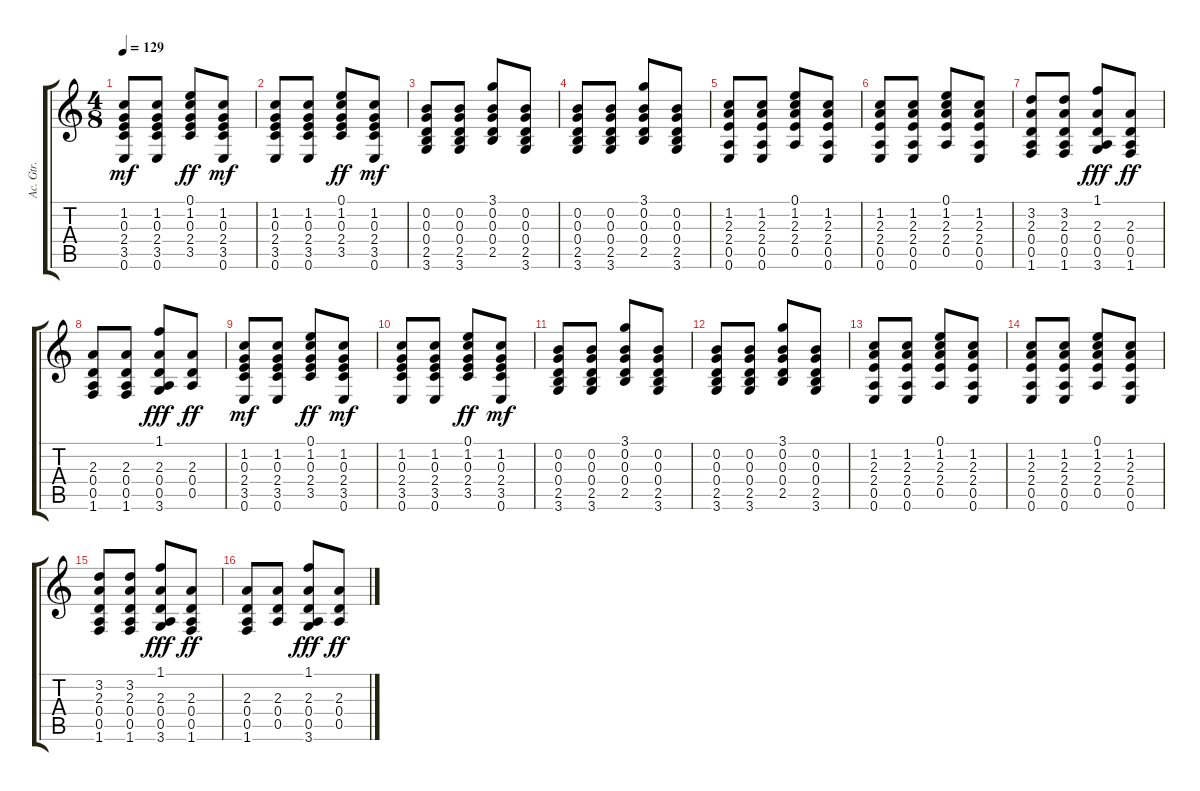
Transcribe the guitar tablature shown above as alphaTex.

\track ("Ac. Gtr." "Ac. Gtr.") {instrument acousticguitarsteel}
\staff {score tabs}
\tuning (E4 B3 G3 D3 A2 E2) {hide}
\ts (4 8)
\tempo 129
\clef g2
\ks c
(1.2 0.3 2.4 3.5 0.6).8{dy mf} (1.2 0.3 2.4 3.5 0.6).8 (0.1 1.2 0.3 2.4 3.5).8{dy ff} (1.2 0.3 2.4 3.5 0.6).8{dy mf} |
(1.2 0.3 2.4 3.5 0.6).8 (1.2 0.3 2.4 3.5 0.6).8 (0.1 1.2 0.3 2.4 3.5).8{dy ff} (1.2 0.3 2.4 3.5 0.6).8{dy mf} |
(0.2 0.3 0.4 2.5 3.6).8 (0.2 0.3 0.4 2.5 3.6).8 (3.1 0.2 0.3 0.4 2.5).8 (0.2 0.3 0.4 2.5 3.6).8 |
(0.2 0.3 0.4 2.5 3.6).8 (0.2 0.3 0.4 2.5 3.6).8 (3.1 0.2 0.3 0.4 2.5).8 (0.2 0.3 0.4 2.5 3.6).8 |
(1.2 2.3 2.4 0.5 0.6).8 (1.2 2.3 2.4 0.5 0.6).8 (0.1 1.2 2.3 2.4 0.5).8 (1.2 2.3 2.4 0.5 0.6).8 |
(1.2 2.3 2.4 0.5 0.6).8 (1.2 2.3 2.4 0.5 0.6).8 (0.1 1.2 2.3 2.4 0.5).8 (1.2 2.3 2.4 0.5 0.6).8 |
(3.2 2.3 0.4 0.5 1.6).8 (3.2 2.3 0.4 0.5 1.6).8 (1.1 2.3 0.4 0.5 3.6).8{dy fff} (2.3 0.4 0.5 1.6).8{dy ff} |
(2.3 0.4 0.5 1.6).8 (2.3 0.4 0.5 1.6).8 (1.1 2.3 0.4 0.5 3.6).8{dy fff} (2.3 0.4 0.5).8{dy ff} |
(1.2 0.3 2.4 3.5 0.6).8{dy mf} (1.2 0.3 2.4 3.5 0.6).8 (0.1 1.2 0.3 2.4 3.5).8{dy ff} (1.2 0.3 2.4 3.5 0.6).8{dy mf} |
(1.2 0.3 2.4 3.5 0.6).8 (1.2 0.3 2.4 3.5 0.6).8 (0.1 1.2 0.3 2.4 3.5).8{dy ff} (1.2 0.3 2.4 3.5 0.6).8{dy mf} |
(0.2 0.3 0.4 2.5 3.6).8 (0.2 0.3 0.4 2.5 3.6).8 (3.1 0.2 0.3 0.4 2.5).8 (0.2 0.3 0.4 2.5 3.6).8 |
(0.2 0.3 0.4 2.5 3.6).8 (0.2 0.3 0.4 2.5 3.6).8 (3.1 0.2 0.3 0.4 2.5).8 (0.2 0.3 0.4 2.5 3.6).8 |
(1.2 2.3 2.4 0.5 0.6).8 (1.2 2.3 2.4 0.5 0.6).8 (0.1 1.2 2.3 2.4 0.5).8 (1.2 2.3 2.4 0.5 0.6).8 |
(1.2 2.3 2.4 0.5 0.6).8 (1.2 2.3 2.4 0.5 0.6).8 (0.1 1.2 2.3 2.4 0.5).8 (1.2 2.3 2.4 0.5 0.6).8 |
(3.2 2.3 0.4 0.5 1.6).8 (3.2 2.3 0.4 0.5 1.6).8 (1.1 2.3 0.4 0.5 3.6).8{dy fff} (2.3 0.4 0.5 1.6).8{dy ff} |
(2.3 0.4 0.5 1.6).8 (2.3 0.4 0.5).8 (1.1 2.3 0.4 0.5 3.6).8{dy fff} (2.3 0.4 0.5).8{dy ff}
